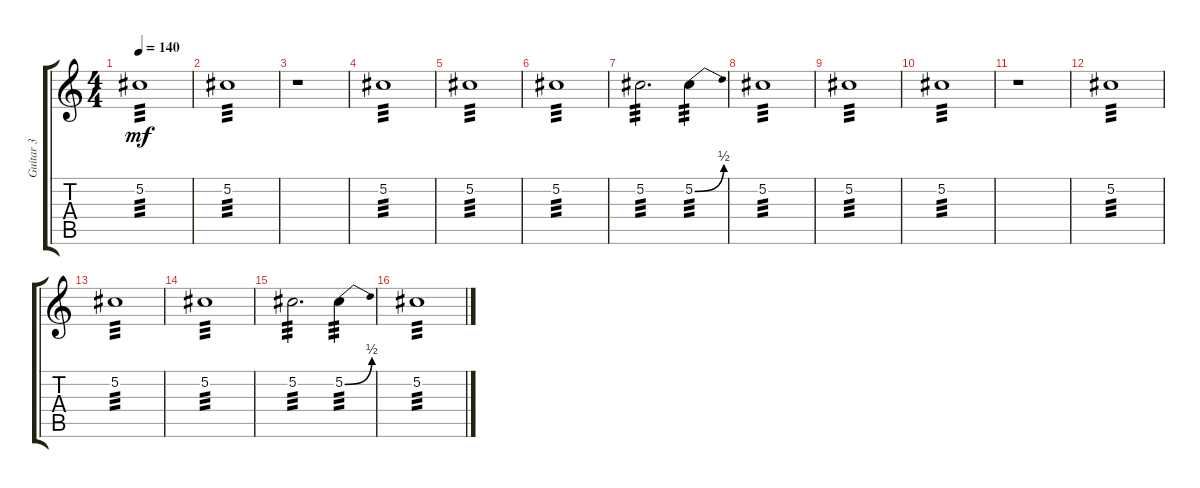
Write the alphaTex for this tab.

\track ("Guitar 3" "Guitar 3") {instrument distortionguitar}
\staff {score tabs}
\tuning (Db4 Ab3 E3 B2 Gb2 B1) {hide}
\ts (4 4)
\tempo 140
\clef g2
\ks c
5.2.1{tp 3 dy mf} |
5.2.1{tp 3} |
r.1 |
5.2.1{tp 3} |
5.2.1{tp 3} |
5.2.1{tp 3} |
5.2.2{d tp 3} 5.2{be (bend 0 0 60 2)}.4{tp 3} |
5.2.1{tp 3} |
5.2.1{tp 3} |
5.2.1{tp 3} |
r.1 |
5.2.1{tp 3} |
5.2.1{tp 3} |
5.2.1{tp 3} |
5.2.2{d tp 3} 5.2{be (bend 0 0 60 2)}.4{tp 3} |
5.2.1{tp 3}
